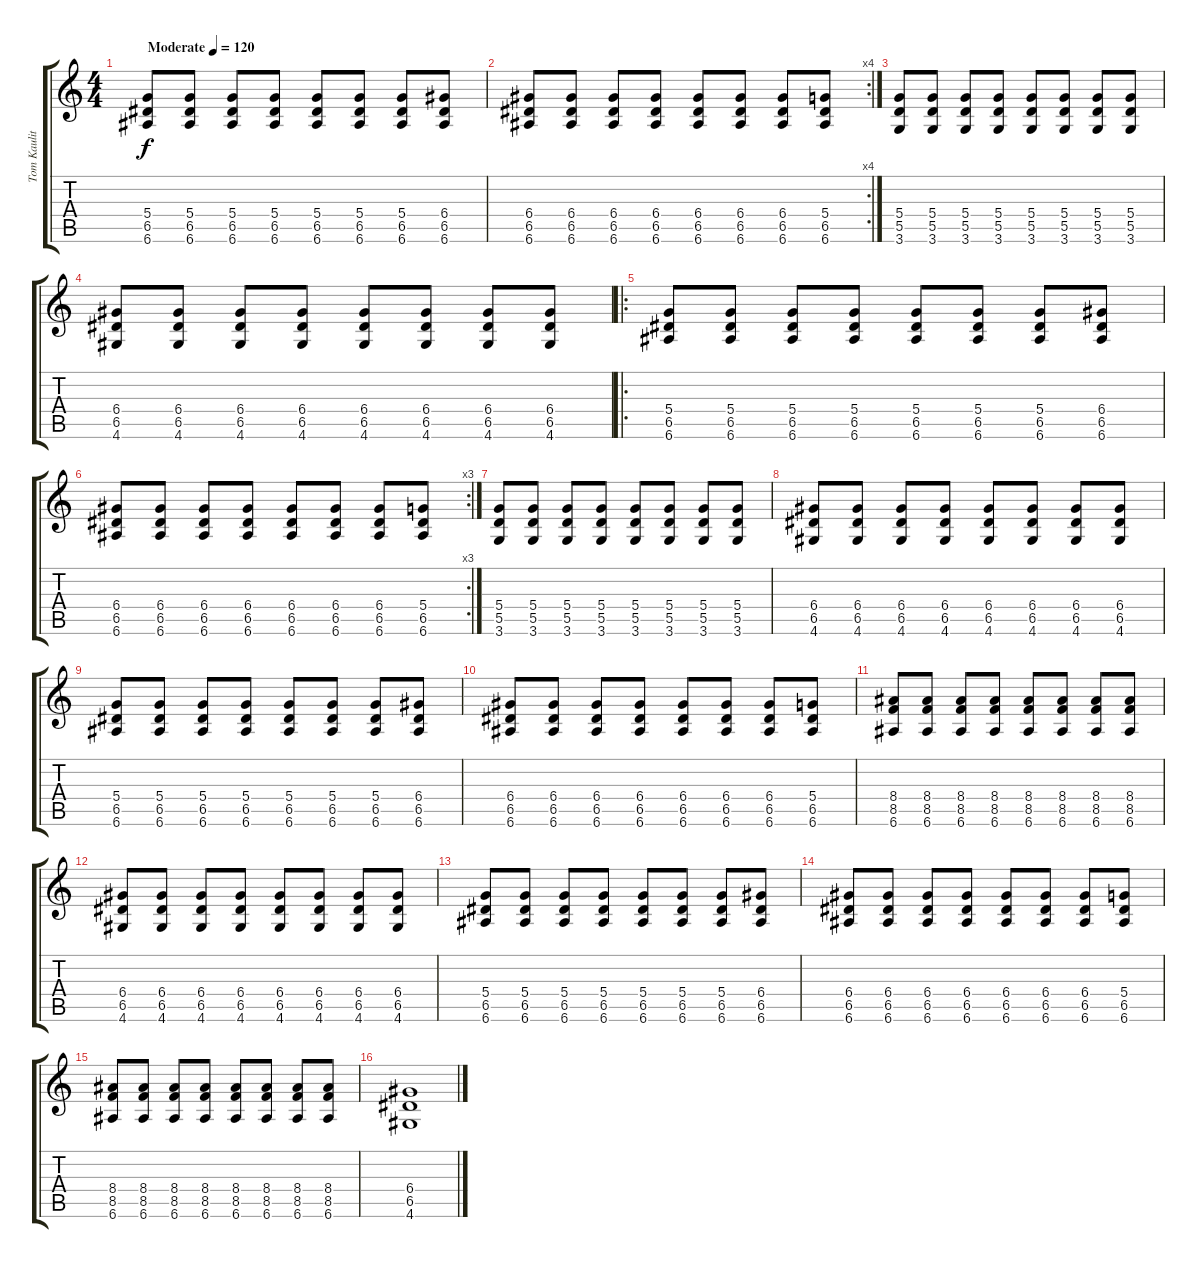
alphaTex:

\track ("Tom Kaulitz" "Tom Kaulit") {instrument electricguitarclean}
\staff {score tabs}
\tuning (E4 B3 G3 D3 A2 E2) {hide}
\ts (4 4)
\tempo (120 "Moderate")
\clef g2
\ks c
(5.4 6.5 6.6).8{dy f instrument electricguitarclean} (5.4 6.5 6.6).8 (5.4 6.5 6.6).8 (5.4 6.5 6.6).8 (5.4 6.5 6.6).8 (5.4 6.5 6.6).8 (5.4 6.5 6.6).8 (6.4 6.5 6.6).8 |
\rc 4
(6.4 6.5 6.6).8 (6.4 6.5 6.6).8 (6.4 6.5 6.6).8 (6.4 6.5 6.6).8 (6.4 6.5 6.6).8 (6.4 6.5 6.6).8 (6.4 6.5 6.6).8 (5.4 6.5 6.6).8 |
(5.4 5.5 3.6).8 (5.4 5.5 3.6).8 (5.4 5.5 3.6).8 (5.4 5.5 3.6).8 (5.4 5.5 3.6).8 (5.4 5.5 3.6).8 (5.4 5.5 3.6).8 (5.4 5.5 3.6).8 |
(6.4 6.5 4.6).8 (6.4 6.5 4.6).8 (6.4 6.5 4.6).8 (6.4 6.5 4.6).8 (6.4 6.5 4.6).8 (6.4 6.5 4.6).8 (6.4 6.5 4.6).8 (6.4 6.5 4.6).8 |
\ro
(5.4 6.5 6.6).8 (5.4 6.5 6.6).8 (5.4 6.5 6.6).8 (5.4 6.5 6.6).8 (5.4 6.5 6.6).8 (5.4 6.5 6.6).8 (5.4 6.5 6.6).8 (6.4 6.5 6.6).8 |
\rc 3
(6.4 6.5 6.6).8 (6.4 6.5 6.6).8 (6.4 6.5 6.6).8 (6.4 6.5 6.6).8 (6.4 6.5 6.6).8 (6.4 6.5 6.6).8 (6.4 6.5 6.6).8 (5.4 6.5 6.6).8 |
(5.4 5.5 3.6).8 (5.4 5.5 3.6).8 (5.4 5.5 3.6).8 (5.4 5.5 3.6).8 (5.4 5.5 3.6).8 (5.4 5.5 3.6).8 (5.4 5.5 3.6).8 (5.4 5.5 3.6).8 |
(6.4 6.5 4.6).8 (6.4 6.5 4.6).8 (6.4 6.5 4.6).8 (6.4 6.5 4.6).8 (6.4 6.5 4.6).8 (6.4 6.5 4.6).8 (6.4 6.5 4.6).8 (6.4 6.5 4.6).8 |
(5.4 6.5 6.6).8 (5.4 6.5 6.6).8 (5.4 6.5 6.6).8 (5.4 6.5 6.6).8 (5.4 6.5 6.6).8 (5.4 6.5 6.6).8 (5.4 6.5 6.6).8 (6.4 6.5 6.6).8 |
(6.4 6.5 6.6).8 (6.4 6.5 6.6).8 (6.4 6.5 6.6).8 (6.4 6.5 6.6).8 (6.4 6.5 6.6).8 (6.4 6.5 6.6).8 (6.4 6.5 6.6).8 (5.4 6.5 6.6).8 |
(8.4 8.5 6.6).8 (8.4 8.5 6.6).8 (8.4 8.5 6.6).8 (8.4 8.5 6.6).8 (8.4 8.5 6.6).8 (8.4 8.5 6.6).8 (8.4 8.5 6.6).8 (8.4 8.5 6.6).8 |
(6.4 6.5 4.6).8 (6.4 6.5 4.6).8 (6.4 6.5 4.6).8 (6.4 6.5 4.6).8 (6.4 6.5 4.6).8 (6.4 6.5 4.6).8 (6.4 6.5 4.6).8 (6.4 6.5 4.6).8 |
(5.4 6.5 6.6).8 (5.4 6.5 6.6).8 (5.4 6.5 6.6).8 (5.4 6.5 6.6).8 (5.4 6.5 6.6).8 (5.4 6.5 6.6).8 (5.4 6.5 6.6).8 (6.4 6.5 6.6).8 |
(6.4 6.5 6.6).8 (6.4 6.5 6.6).8 (6.4 6.5 6.6).8 (6.4 6.5 6.6).8 (6.4 6.5 6.6).8 (6.4 6.5 6.6).8 (6.4 6.5 6.6).8 (5.4 6.5 6.6).8 |
(8.4 8.5 6.6).8 (8.4 8.5 6.6).8 (8.4 8.5 6.6).8 (8.4 8.5 6.6).8 (8.4 8.5 6.6).8 (8.4 8.5 6.6).8 (8.4 8.5 6.6).8 (8.4 8.5 6.6).8 |
(6.4 6.5 4.6).1
